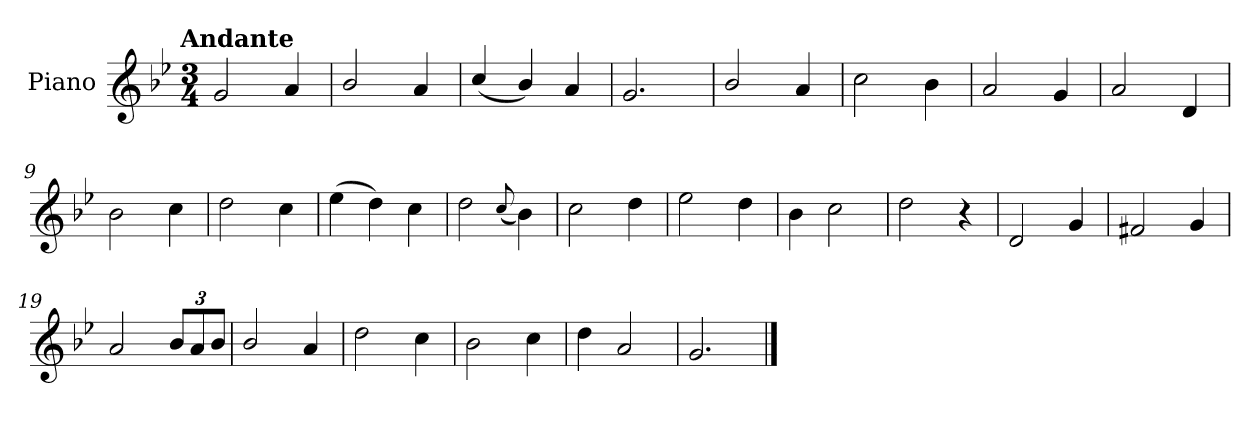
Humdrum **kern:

**kern
*part1
*staff1
*I"Piano
*I'Pno.
*clefG2
*k[b-e-]
!!LO:TX:omd:t=Andante
*M3/4
*MM91
=1
2g/
4a/
=2
2b-/
4a/
=3
(<4cc/
4b-/)
4a/
=4
2.g/
=5
2b-/
4a/
=6
2cc\
4b-\
=7
2a/
4g/
!!LO:LB:g=z
=8
2a/
4d/
=9
2b-\
4cc\
=10
2dd\
4cc\
=11
(>4ee-\
4dd\)
4cc\
=12
2dd\
(<8qqcc/
4b-\)
=13
2cc\
4dd\
=14
2ee-\
4dd\
=15
4b-\
2cc\
=16
2dd\
4r
=17
2d/
4g/
!!LO:LB:g=z
=18
2f#X/
4g/
=19
2a/
*Xbrackettup
12b-/L
12a/
12b-/J
=20
2b-/
4a/
=21
2dd\
4cc\
=22
2b-\
4cc\
=23
4dd\
2a/
=24
2.g/
==
*-
